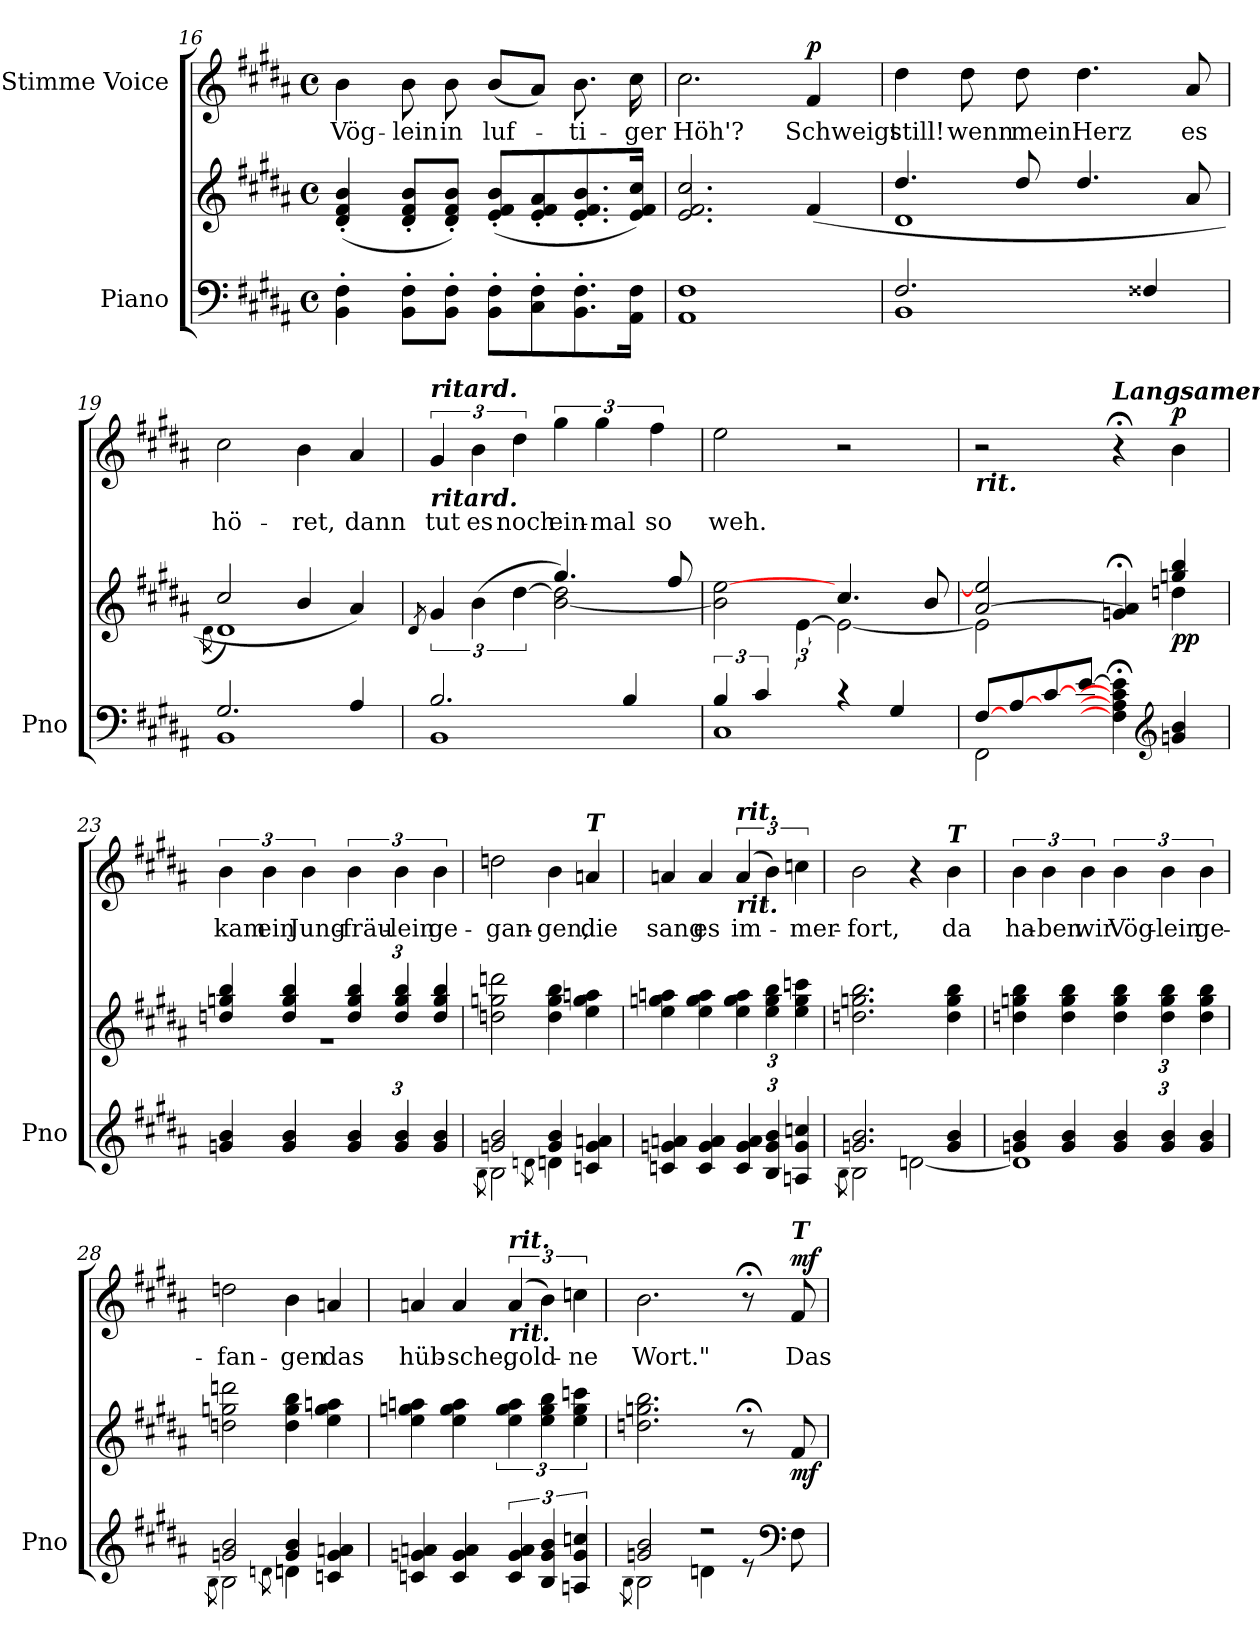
**kern	**kern	**dynam	**kern	**text	**dynam
*part2	*part2	*part2	*part1	*part1	*part1
*staff3	*staff2	*staff2/3	*staff1	*staff1	*staff1
*I"Piano	*	*	*I"Stimme Voice	*	*
*I'Pno	*	*	*	*	*
*clefF4	*clefG2	*	*clefG2	*	*
*k[f#c#g#d#a#]	*k[f#c#g#d#a#]	*	*k[f#c#g#d#a#]	*	*
*M4/4	*M4/4	*	*M4/4	*	*
*met(c)	*met(c)	*	*met(c)	*	*
=16	=16	=16	=16	=16	=16
!	!	!	!	!LO:LY:b	!
4BB\' 4F#\'	(<4d#/' 4f#/' 4b/'	.	4b\	Vög-	.
!	!	!	!	!LO:LY:b	!
8BB\' 8F#\'L	8d#/' 8f#/' 8b/'L	.	8b\	-lein	.
!	!	!	!	!LO:LY:b	!
8BB\' 8F#\'J	8d#/' 8f#/' 8b/'J)	.	8b\	in	.
!	!	!	!	!LO:LY:b	!
8BB\' 8F#\'L	(<8e/' 8f#/' 8b/'L	.	(<8b/L	luf-	.
8C#\' 8F#\'	8e/' 8f#/' 8a#/'	.	8a#/J)	.	.
!	!	!	!	!LO:LY:b	!
8.BB\' 8.F#\'	8.e/' 8.f#/' 8.b/'	.	8.b\	-ti-	.
!	!	!	!	!LO:LY:b	!
16AA#\ 16F#\Jk	16e/ 16f#/ 16cc#/Jk)	.	16cc#\	-ger	.
=17	=17	=17	=17	=17	=17
!	!	!	!	!LO:LY:b	!
1AA# 1F#	2.e/ 2.f#/ 2.cc#/	.	2.cc#\	Höh'?	.
!	!	!	!	!LO:LY:b	!LO:DY:a
.	(>4f#/	.	4f#/	Schweigt	p
!!LO:LB:g=z
=18	=18	=18	=18	=18	=18
*^	*^	*	*	*	*
!	!	!	!	!	!	!LO:LY:b	!
2.F#:/	1BB	4.dd#/	1d#	.	4dd#\	still!	.
!	!	!	!	!	!	!LO:LY:b	!
.	.	.	.	.	8dd#\	wenn	.
!	!	!	!	!	!	!LO:LY:b	!
.	.	8dd#/	.	.	8dd#\	mein	.
!	!	!	!	!	!	!LO:LY:b	!
.	.	4.dd#/	.	.	4.dd#\	Herz	.
4F##X/	.	.	.	.	.	.	.
!	!	!	!	!	!	!LO:LY:b	!
.	.	8a#/	.	.	8a#/	es	.
=19	=19	=19	=19	=19	=19	=19	=19
.	.	.	(>8qd#\	.	.	.	.
!	!	!	!	!	!	!LO:LY:b	!
2.G#:/	1BB	2cc#/	1d#)	.	2cc#\	hö-	.
!	!	!	!	!	!	!LO:LY:b	!
.	.	4b/	.	.	4b\	-ret,	.
!	!	!	!	!	!	!LO:LY:b	!
4A#/	.	4a#/)	.	.	4a#/	dann	.
=20	=20	=20	=20	=20	=20	=20	=20
.	.	8qd#/	.	.	.	.	.
!	!	!	!	!	!LO:TX:a:Bi:t=ritard.	!	!
!	!	!	!	!	!LO:TX:b:Bi:t=ritard.	!	!
!	!	!	!	!	!	!LO:LY:b	!
2.B:/	1BB	6g#/	2ryy	.	6g#/	tut	.
!	!	!	!	!	!	!LO:LY:b	!
.	.	(<6b\	.	.	6b\	es	.
!	!	!	!	!	!	!LO:LY:b	!
.	.	[6dd#\	.	.	6dd#\	noch	.
!	!	!	!	!	!	!LO:LY:b	!
.	.	4.gg#/	[2b\ 2dd#\])	.	6gg#\	ein-	.
!	!	!	!	!	!	!LO:LY:b	!
.	.	.	.	.	6gg#\	-mal	.
4B/	.	.	.	.	.	.	.
!	!	!	!	!	!	!LO:LY:b	!
.	.	.	.	.	6ff#\	so	.
.	.	8ff#/	.	.	.	.	.
=21	=21	=21	=21	=21	=21	=21	=21
*	*	*	*^	*	*	*	*
!	!	!	!	!	!	!	!LO:LY:b	!
6B:/	1C#	2b\] [2ee\	2ryy	3ryy	.	2ee\	weh.	.
6c#/	.	.	.	.	.	.	.	.
6ryy	.	.	.	[6e\	.	.	.	.
4r	.	4.cc#/	2e\_	2ryy	.	2r	.	.
4G#/	.	.	.	.	.	.	.	.
.	.	8b/	.	.	.	.	.	.
*	*	*	*v	*v	*	*	*	*
=22	=22	=22	=22	=22	=22	=22	=22
!	!	!	!	!	!LO:TX:b:Bi:t=rit.	!	!
[8F#/L	2FF#\	[2a#/ 2ee/]	2e\]	.	2r	.	.
[8A#/	.	.	.	.	.	.	.
[8c#/	.	.	.	.	.	.	.
[8e/J	.	.	.	.	.	.	.
!	!	!	!	!	!LO:TX:a:Bi:t=Langsamer	!	!
4F#\];< 4A#\];< 4c#\];< 4e\];<	2ryy	4gn/;< 4a#/];<	4ryy	.	4r;<	.	.
*clefG2	*	*	*	*	*	*	*
!	!	!	!	!LO:DY:b	!	!	!LO:DY:a
4gn/ 4b/	.	4ggn/ 4bb/	4ddn\	pp	4b\	.	p
*v	*v	*	*	*	*	*	*
!!LO:PB:g=z
=23	=23	=23	=23	=23	=23	=23
!	!	!	!	!	!LO:LY:b	!
4gn/ 4b/	4ddn/ 4ggn/ 4bb/	1r	.	6b\	kam	.
!	!	!	!	!	!LO:LY:b	!
.	.	.	.	6b\	ein	.
4g/ 4b/	4dd/ 4gg/ 4bb/	.	.	.	.	.
!	!	!	!	!	!LO:LY:b	!
.	.	.	.	6b\	Jung-	.
*Xbrackettup	*Xbrackettup	*	*	*	*	*
!	!	!	!	!	!LO:LY:b	!
6g/ 6b/	6dd/ 6gg/ 6bb/	.	.	6b\	-fräu-	.
!	!	!	!	!	!LO:LY:b	!
6g/ 6b/	6dd/ 6gg/ 6bb/	.	.	6b\	-lein	.
!	!	!	!	!	!LO:LY:b	!
6g/ 6b/	6dd/ 6gg/ 6bb/	.	.	6b\	ge-	.
*	*v	*v	*	*	*	*
=24	=24	=24	=24	=24	=24
*^	*	*	*	*	*
.	8qB\	.	.	.	.	.
!	!	!	!	!	!LO:LY:b	!
2gn/ 2b/	2B\	2ddn\ 2ggn\ 2dddn\	.	2ddn\	-gan-	.
.	8qdn\	.	.	.	.	.
!	!	!	!	!	!LO:LY:b	!
4g/ 4b/	4d\	4dd\ 4gg\ 4bb\	.	4b\	-gen,	.
!	!	!	!	!LO:TX:a:Bi:t=T	!	!
!	!	!	!	!	!LO:LY:b	!
4cn/ 4g/ 4an/	4ryy	4ee\ 4gg\ 4aan\	.	4an/	die	.
=25	=25	=25	=25	=25	=25	=25
!	!	!	!	!	!LO:LY:b	!
*v	*v	*	*	*	*	*
4cn/ 4gn/ 4an/	4ee\ 4ggn\ 4aan\	.	4an/	sang	.
!	!	!	!	!LO:LY:b	!
4c/ 4g/ 4a/	4ee\ 4gg\ 4aa\	.	4a/	es	.
!	!	!	!LO:TX:a:Bi:t=rit.	!	!
!	!	!	!LO:TX:b:Bi:t=rit.	!	!
!	!	!	!	!LO:LY:b	!
6c/ 6g/ 6a/	6ee\ 6gg\ 6aa\	.	(>6a/	im-	.
6B/ 6g/ 6b/	6ee\ 6gg\ 6bb\	.	6b\)	.	.
!	!	!	!	!LO:LY:b	!
6An/ 6g/ 6ccn/	6ee\ 6gg\ 6cccn\	.	6ccn\	-mer-	.
=26	=26	=26	=26	=26	=26
*^	*	*	*	*	*
.	8qB\	.	.	.	.	.
!	!	!	!	!	!LO:LY:b	!
2.gn/ 2.b/	2B\	2.ddn\ 2.ggn\ 2.bb\	.	2b\	-fort,	.
.	[2dn\	.	.	4r	.	.
!	!	!	!	!LO:TX:a:Bi:t=T	!	!
!	!	!	!	!	!LO:LY:b	!
4g/ 4b/	.	4dd\ 4gg\ 4bb\	.	4b\	da	.
!!LO:LB:g=z
=27	=27	=27	=27	=27	=27	=27
!	!	!	!	!	!LO:LY:b	!
4gn/ 4b/	1d]	4ddn\ 4ggn\ 4bb\	.	6b\	ha-	.
!	!	!	!	!	!LO:LY:b	!
.	.	.	.	6b\	-ben	.
4g/ 4b/	.	4dd\ 4gg\ 4bb\	.	.	.	.
!	!	!	!	!	!LO:LY:b	!
.	.	.	.	6b\	wir	.
!	!	!	!	!	!LO:LY:b	!
6g/ 6b/	.	6dd\ 6gg\ 6bb\	.	6b\	Vög-	.
!	!	!	!	!	!LO:LY:b	!
6g/ 6b/	.	6dd\ 6gg\ 6bb\	.	6b\	-lein	.
!	!	!	!	!	!LO:LY:b	!
6g/ 6b/	.	6dd\ 6gg\ 6bb\	.	6b\	ge-	.
=28	=28	=28	=28	=28	=28	=28
.	8qB\	.	.	.	.	.
!	!	!	!	!	!LO:LY:b	!
2gn/ 2b/	2B\	2ddn\ 2ggn\ 2dddn\	.	2ddn\	-fan-	.
.	8qdn\	.	.	.	.	.
!	!	!	!	!	!LO:LY:b	!
4g/ 4b/	4d\	4dd\ 4gg\ 4bb\	.	4b\	-gen	.
!	!	!	!	!	!LO:LY:b	!
4cn/ 4g/ 4an/	4ryy	4ee\ 4gg\ 4aan\	.	4an/	das	.
=29	=29	=29	=29	=29	=29	=29
!	!	!	!	!	!LO:LY:b	!
*v	*v	*	*	*	*	*
4cn/ 4gn/ 4an/	4ee\ 4ggn\ 4aan\	.	4an/	hüb-	.
!	!	!	!	!LO:LY:b	!
4c/ 4g/ 4a/	4ee\ 4gg\ 4aa\	.	4a/	-sche,	.
*brackettup	*brackettup	*	*	*	*
!	!	!	!LO:TX:a:Bi:t=rit.	!	!
!	!	!	!LO:TX:b:Bi:t=rit.	!	!
!	!	!	!	!LO:LY:b	!
6c/ 6g/ 6a/	6ee\ 6gg\ 6aa\	.	(>6a/	gold-	.
6B/ 6g/ 6b/	6ee\ 6gg\ 6bb\	.	6b\)	.	.
!	!	!	!	!LO:LY:b	!
6An/ 6g/ 6ccn/	6ee\ 6gg\ 6cccn\	.	6ccn\	-ne	.
=30	=30	=30	=30	=30	=30
*^	*	*	*	*	*
.	8qB\	.	.	.	.	.
!	!	!	!	!	!LO:LY:b	!
2gn/ 2b/	2B\	2.ddn\ 2.ggn\ 2.bb\	.	2.b\	Wort."	.
2r	4dn\	.	.	.	.	.
.	8r	8r;<	.	8r;<	.	.
*clefF4	*	*	*	*	*	*
!	!	!	!	!LO:TX:a:Bi:t=T	!	!
!	!	!	!LO:DY:b	!	!LO:LY:b	!LO:DY:a
.	8F#\	8f#/	mf	8f#/	Das	mf
*v	*v	*	*	*	*	*
=	=	=	=	=	=
*-	*-	*-	*-	*-	*-
